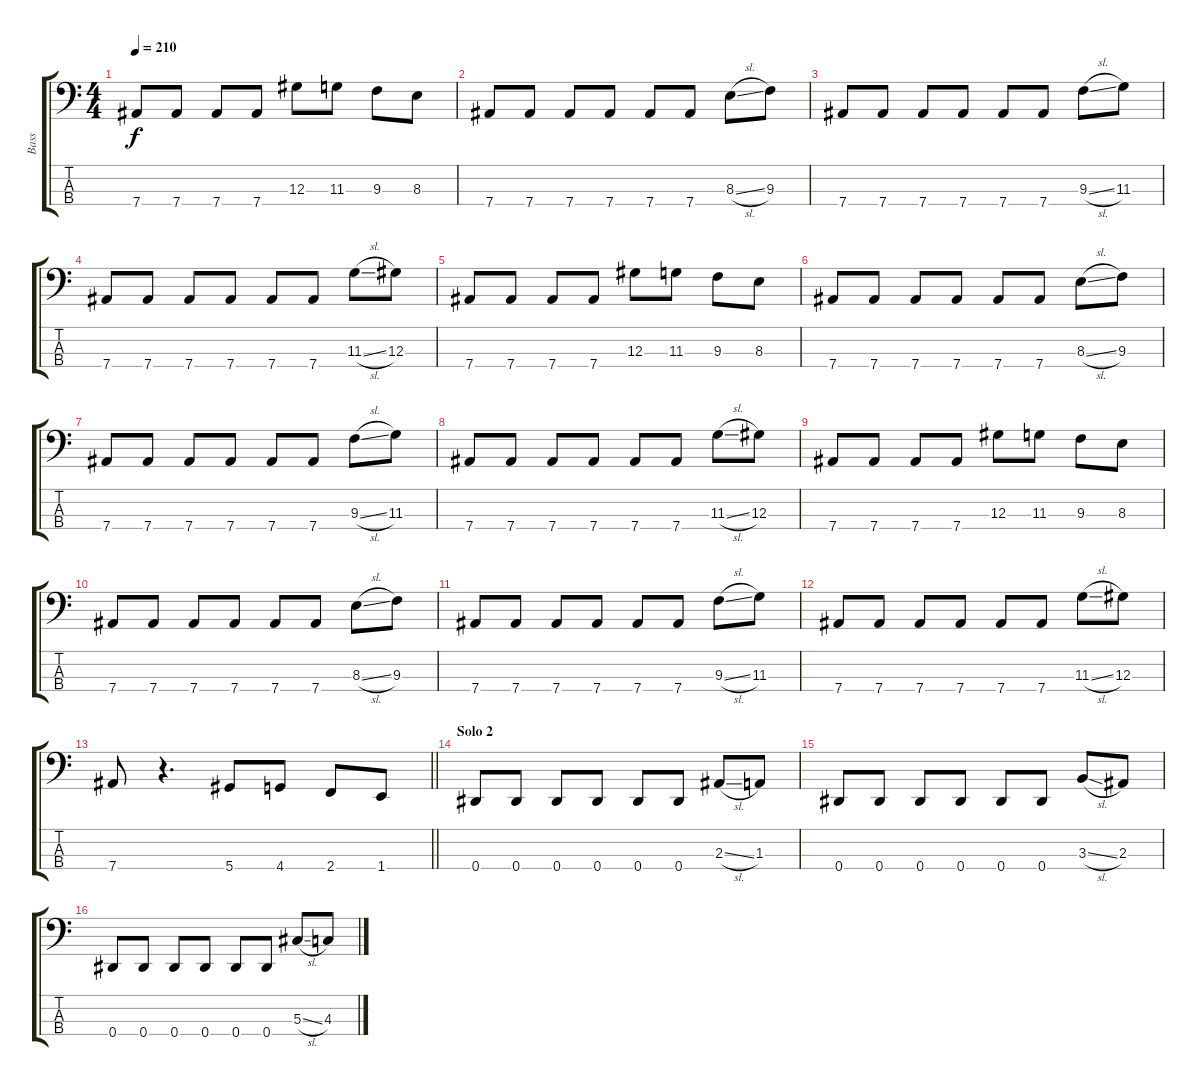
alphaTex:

\track ("Bass" "Bass") {instrument electricbassfinger}
\staff {score tabs}
\tuning (Gb2 Db2 Ab1 Eb1) {hide}
\ts (4 4)
\tempo 210
\clef f4
\ks c
7.4.8{dy f} 7.4.8 7.4.8 7.4.8 12.3.8 11.3.8 9.3.8 8.3.8 |
7.4.8 7.4.8 7.4.8 7.4.8 7.4.8 7.4.8 8.3{sl}.8 9.3.8 |
7.4.8 7.4.8 7.4.8 7.4.8 7.4.8 7.4.8 9.3{sl}.8 11.3.8 |
7.4.8 7.4.8 7.4.8 7.4.8 7.4.8 7.4.8 11.3{sl}.8 12.3.8 |
7.4.8 7.4.8 7.4.8 7.4.8 12.3.8 11.3.8 9.3.8 8.3.8 |
7.4.8 7.4.8 7.4.8 7.4.8 7.4.8 7.4.8 8.3{sl}.8 9.3.8 |
7.4.8 7.4.8 7.4.8 7.4.8 7.4.8 7.4.8 9.3{sl}.8 11.3.8 |
7.4.8 7.4.8 7.4.8 7.4.8 7.4.8 7.4.8 11.3{sl}.8 12.3.8 |
7.4.8 7.4.8 7.4.8 7.4.8 12.3.8 11.3.8 9.3.8 8.3.8 |
7.4.8 7.4.8 7.4.8 7.4.8 7.4.8 7.4.8 8.3{sl}.8 9.3.8 |
7.4.8 7.4.8 7.4.8 7.4.8 7.4.8 7.4.8 9.3{sl}.8 11.3.8 |
7.4.8 7.4.8 7.4.8 7.4.8 7.4.8 7.4.8 11.3{sl}.8 12.3.8 |
\barLineRight lightlight
7.4.8 r.4{d} 5.4.8 4.4.8 2.4.8 1.4.8 |
\section ("" "Solo 2")
0.4.8 0.4.8 0.4.8 0.4.8 0.4.8 0.4.8 2.3{sl}.8 1.3.8 |
0.4.8 0.4.8 0.4.8 0.4.8 0.4.8 0.4.8 3.3{sl}.8 2.3.8 |
0.4.8 0.4.8 0.4.8 0.4.8 0.4.8 0.4.8 5.3{sl}.8 4.3.8
